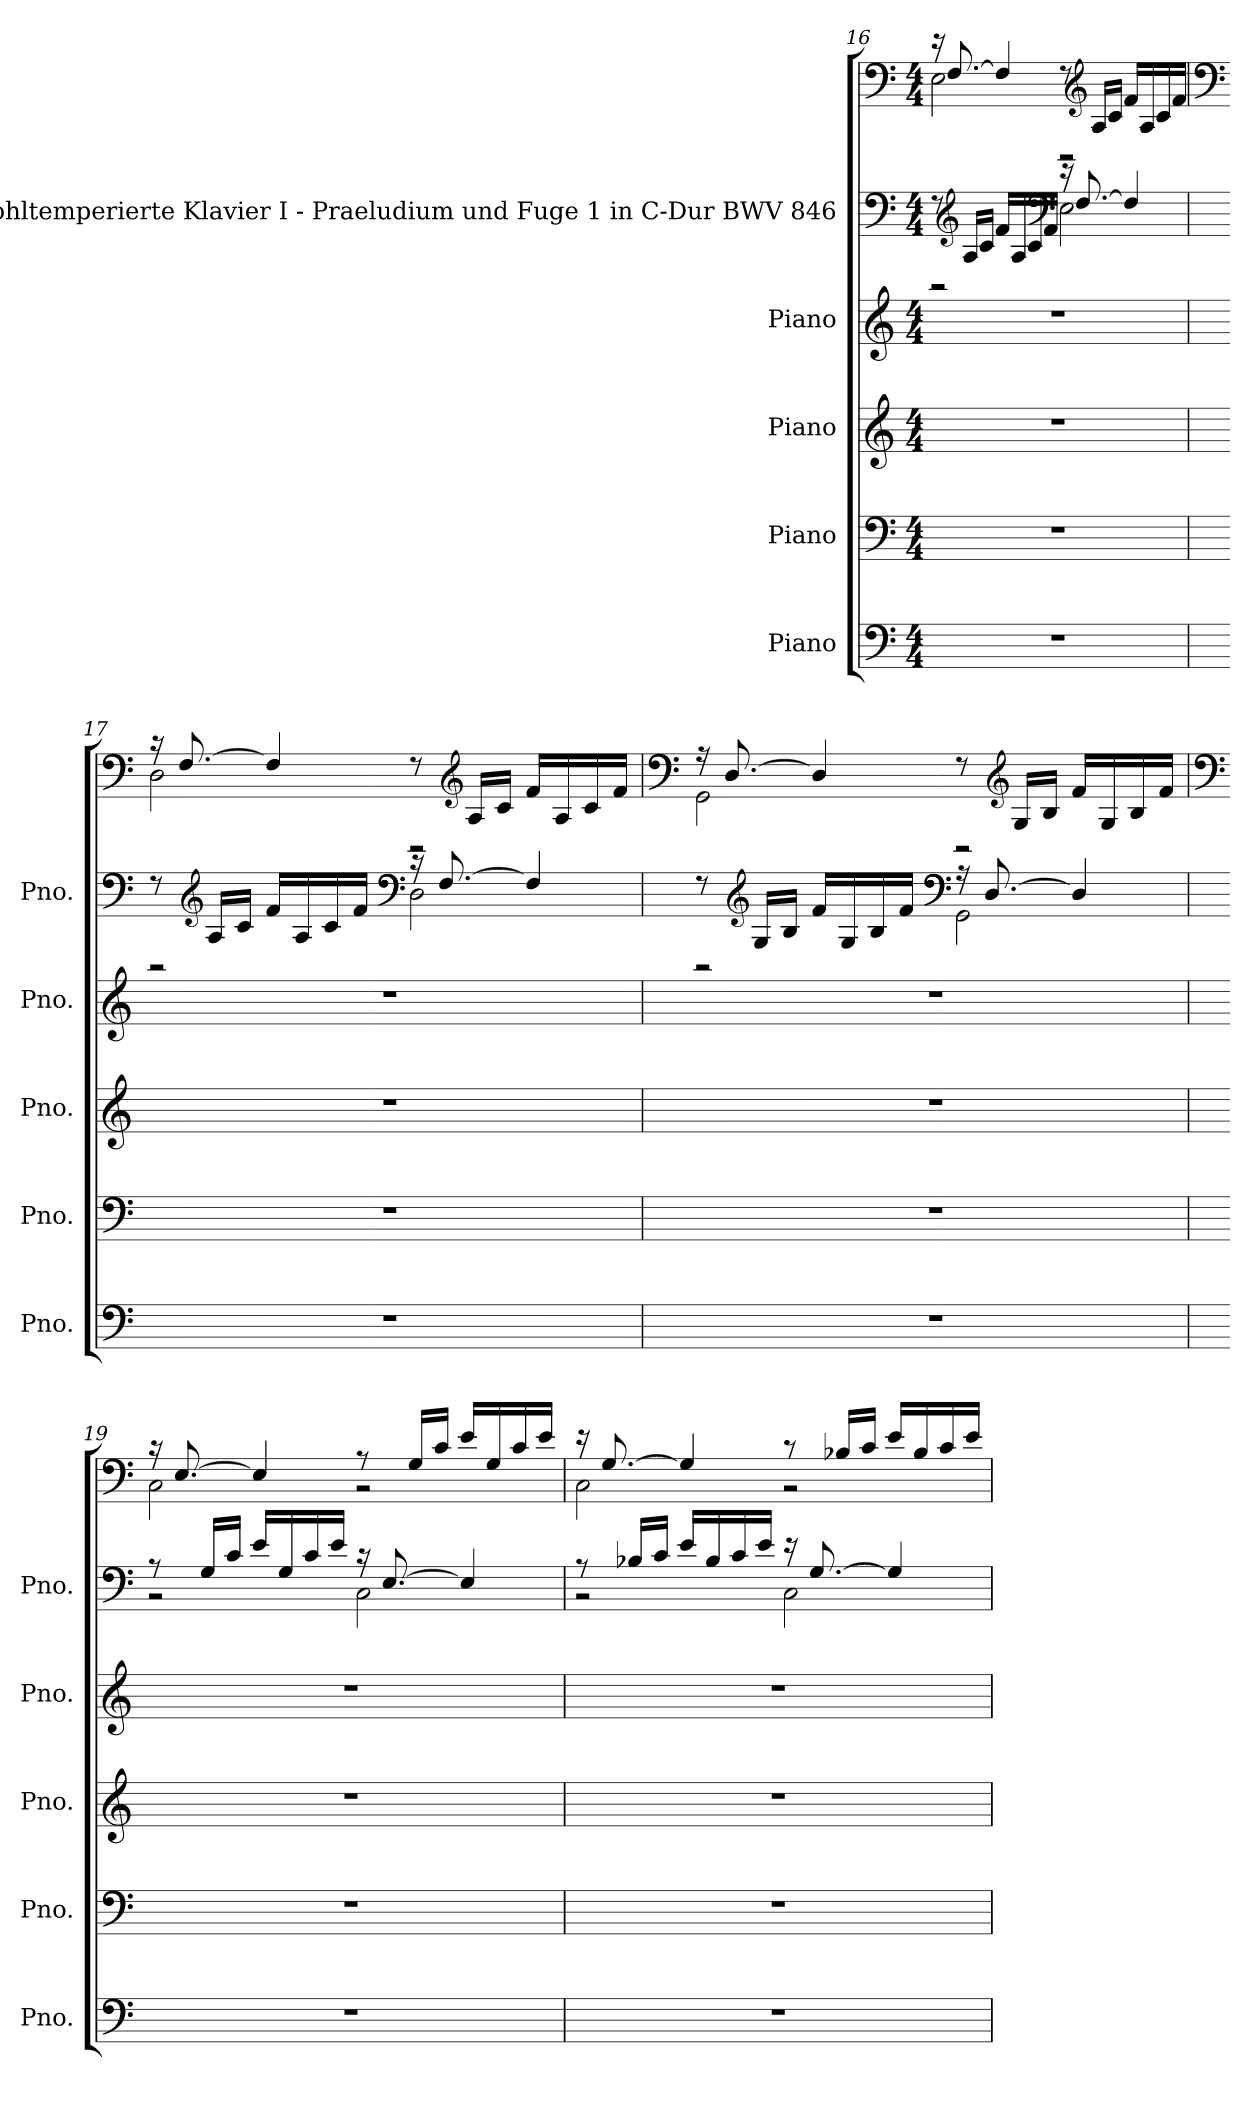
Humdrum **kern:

**kern	**kern	**kern	**kern	**kern	**kern
*part5	*part4	*part3	*part2	*part1	*part1
*staff6	*staff5	*staff4	*staff3	*staff2	*staff1
*I"Piano	*I"Piano	*I"Piano	*I"Piano	*I"Piano, Das wohltemperierte Klavier I - Praeludium und Fuge 1 in C-Dur BWV 846	*
*I'Pno.	*I'Pno.	*I'Pno.	*I'Pno.	*I'Pno.	*
*clefF4	*clefF4	*clefG2	*clefG2	*clefF4	*clefF4
*k[]	*k[]	*k[]	*k[]	*k[]	*k[]
*M4/4	*M4/4	*M4/4	*M4/4	*M4/4	*M4/4
*MM75	*MM75	*MM75	*MM75	*MM75	*MM75
=16	=16	=16	=16	=16	=16
*	*	*	*	*^	*^
1r	1r	1r	1r	8r	2r	16r	2E\
.	.	.	.	.	.	[8.F/	.
*	*	*	*	*clefG2	*	*	*
.	.	.	.	16A/LL	.	.	.
.	.	.	.	16c/JJ	.	.	.
*	*	*	*	*	*	*MM76	*
.	.	.	.	16f/LL	.	4F/]	.
.	.	.	.	16A/	.	.	.
.	.	.	.	16c/	.	.	.
.	.	.	.	16f/JJ	.	.	.
*	*	*	*	*clefF4	*	*	*
*	*	*	*	*	*	*MM75	*
.	.	.	.	16r	2E\	8r	2r
.	.	.	.	[8.F/	.	.	.
*	*	*	*	*	*	*clefG2	*
.	.	.	.	.	.	16A/LL	.
.	.	.	.	.	.	16c/JJ	.
*	*	*	*	*	*	*MM76	*
.	.	.	.	4F/]	.	16f/LL	.
.	.	.	.	.	.	16A/	.
.	.	.	.	.	.	16c/	.
*	*	*	*	*	*	*MM70	*
.	.	.	.	.	.	16f/JJ	.
!!LO:LB:g=z	!!
=17	=17	=17	=17	=17	=17	=17	=17
*	*	*	*	*	*	*clefF4	*
*	*	*	*	*	*	*MM75	*
1r	1r	1r	1r	8r	2r	16r	2D\
.	.	.	.	.	.	[8.F/	.
*	*	*	*	*clefG2	*	*	*
.	.	.	.	16A/LL	.	.	.
.	.	.	.	16c/JJ	.	.	.
*	*	*	*	*	*	*MM76	*
.	.	.	.	16f/LL	.	4F/]	.
.	.	.	.	16A/	.	.	.
.	.	.	.	16c/	.	.	.
*	*	*	*	*	*	*MM71	*
.	.	.	.	16f/JJ	.	.	.
*	*	*	*	*clefF4	*	*	*
*	*	*	*	*	*	*MM75	*
.	.	.	.	16r	2D\	8r	2r
.	.	.	.	[8.F/	.	.	.
*	*	*	*	*	*	*clefG2	*
.	.	.	.	.	.	16A/LL	.
.	.	.	.	.	.	16c/JJ	.
.	.	.	.	4F/]	.	16f/LL	.
.	.	.	.	.	.	16A/	.
.	.	.	.	.	.	16c/	.
*	*	*	*	*	*	*MM70	*
.	.	.	.	.	.	16f/JJ	.
=18	=18	=18	=18	=18	=18	=18	=18
*	*	*	*	*	*	*clefF4	*
*	*	*	*	*	*	*MM75	*
1r	1r	1r	1r	8r	2r	16r	2GG\
.	.	.	.	.	.	[8.D/	.
*	*	*	*	*clefG2	*	*	*
.	.	.	.	16G/LL	.	.	.
.	.	.	.	16B/JJ	.	.	.
.	.	.	.	16f/LL	.	4D/]	.
.	.	.	.	16G/	.	.	.
.	.	.	.	16B/	.	.	.
.	.	.	.	16f/JJ	.	.	.
*	*	*	*	*clefF4	*	*	*
.	.	.	.	16r	2GG\	8r	2r
.	.	.	.	[8.D/	.	.	.
*	*	*	*	*	*	*clefG2	*
.	.	.	.	.	.	16G/LL	.
.	.	.	.	.	.	16B/JJ	.
.	.	.	.	4D/]	.	16f/LL	.
.	.	.	.	.	.	16G/	.
.	.	.	.	.	.	16B/	.
.	.	.	.	.	.	16f/JJ	.
!!LO:PB:g=z	!!
=19	=19	=19	=19	=19	=19	=19	=19
*	*	*	*	*	*	*clefF4	*
*	*	*	*	*	*	*MM73	*
1r	1r	1r	1r	8r	2r	16r	2C\
.	.	.	.	.	.	[8.E/	.
.	.	.	.	16G/LL	.	.	.
*	*	*	*	*	*	*MM75	*
.	.	.	.	16c/JJ	.	.	.
.	.	.	.	16e/LL	.	4E/]	.
.	.	.	.	16G/	.	.	.
.	.	.	.	16c/	.	.	.
.	.	.	.	16e/JJ	.	.	.
*	*	*	*	*	*	*MM73	*
.	.	.	.	16r	2C\	8r	2r
.	.	.	.	[8.E/	.	.	.
.	.	.	.	.	.	16G/LL	.
*	*	*	*	*	*	*MM75	*
.	.	.	.	.	.	16c/JJ	.
.	.	.	.	4E/]	.	16e/LL	.
.	.	.	.	.	.	16G/	.
.	.	.	.	.	.	16c/	.
.	.	.	.	.	.	16e/JJ	.
=20	=20	=20	=20	=20	=20	=20	=20
1r	1r	1r	1r	8r	2r	16r	2C\
.	.	.	.	.	.	[8.G/	.
.	.	.	.	16B-X/LL	.	.	.
.	.	.	.	16c/JJ	.	.	.
*	*	*	*	*	*	*MM77	*
.	.	.	.	16e/LL	.	4G/]	.
*	*	*	*	*	*	*MM75	*
.	.	.	.	16B-/	.	.	.
.	.	.	.	16c/	.	.	.
.	.	.	.	16e/JJ	.	.	.
.	.	.	.	16r	2C\	8r	2r
.	.	.	.	[8.G/	.	.	.
.	.	.	.	.	.	16B-X/LL	.
.	.	.	.	.	.	16c/JJ	.
*	*	*	*	*	*	*MM77	*
.	.	.	.	4G/]	.	16e/LL	.
*	*	*	*	*	*	*MM75	*
.	.	.	.	.	.	16B-/	.
.	.	.	.	.	.	16c/	.
*	*	*	*	*	*	*MM69	*
.	.	.	.	.	.	16e/JJ	.
*	*	*	*	*v	*v	*	*
*	*	*	*	*	*v	*v
=	=	=	=	=	=
*-	*-	*-	*-	*-	*-
